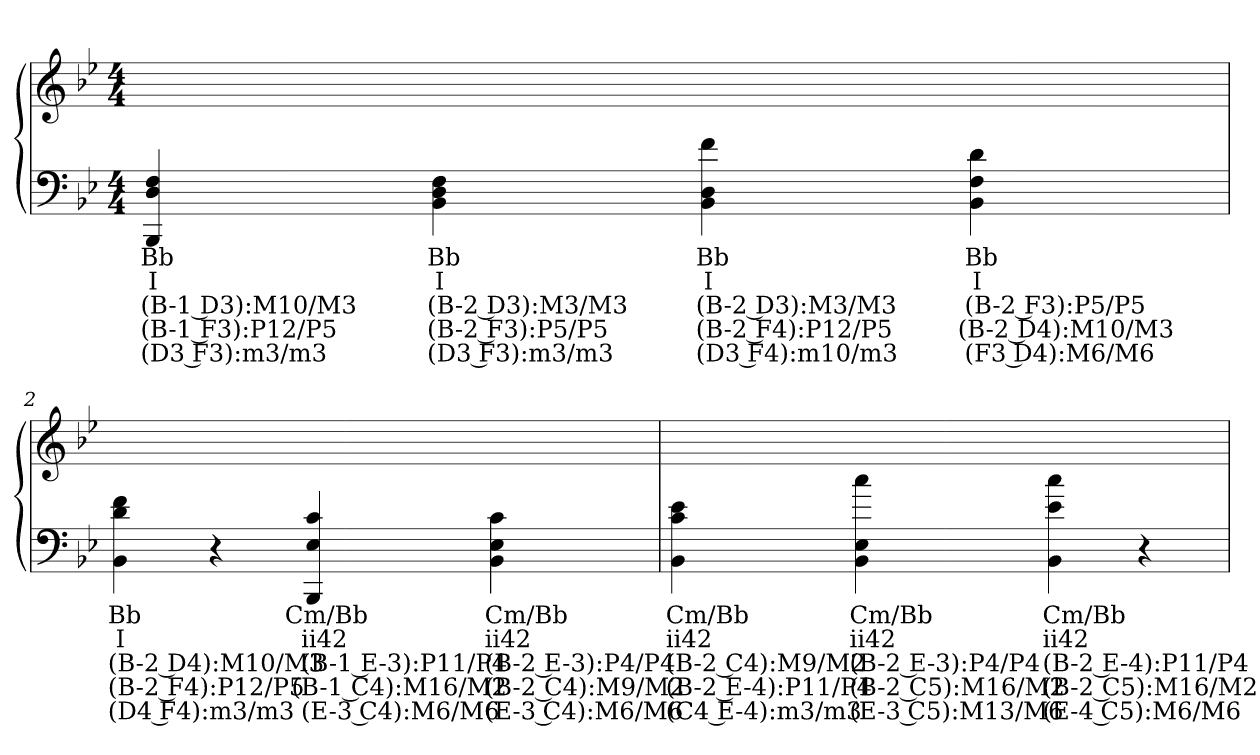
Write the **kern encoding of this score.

**kern	**text	**text	**text	**text	**text	**kern
*part2	*part2	*part2	*part2	*part2	*part2	*part1
*staff2	*staff2	*staff2	*staff2	*staff2	*staff2	*staff1
*clefF4	*	*	*	*	*	*clefG2
*k[b-e-]	*	*	*	*	*	*k[b-e-]
*B-:	*	*	*	*	*	*B-:
*M4/4	*	*	*	*	*	*M4/4
*MM60	*	*	*	*	*	*MM60
=1	=1	=1	=1	=1	=1	=1
4BBB- 4D 4F	Bb	I	(B-1 D3):M10/M3	(B-1 F3):P12/P5	(D3 F3):m3/m3	1ryy
4BB- 4D 4F	Bb	I	(B-2 D3):M3/M3	(B-2 F3):P5/P5	(D3 F3):m3/m3	.
4BB- 4D 4f	Bb	I	(B-2 D3):M3/M3	(B-2 F4):P12/P5	(D3 F4):m10/m3	.
4BB- 4F 4d	Bb	I	(B-2 F3):P5/P5	(B-2 D4):M10/M3	(F3 D4):M6/M6	.
=2	=2	=2	=2	=2	=2	=2
4BB- 4d 4f	Bb	I	(B-2 D4):M10/M3	(B-2 F4):P12/P5	(D4 F4):m3/m3	1ryy
4r	.	.	.	.	.	.
4BBB- 4E- 4c	Cm/Bb	ii42	(B-1 E-3):P11/P4	(B-1 C4):M16/M2	(E-3 C4):M6/M6	.
4BB- 4E- 4c	Cm/Bb	ii42	(B-2 E-3):P4/P4	(B-2 C4):M9/M2	(E-3 C4):M6/M6	.
=3	=3	=3	=3	=3	=3	=3
4BB- 4c 4e-	Cm/Bb	ii42	(B-2 C4):M9/M2	(B-2 E-4):P11/P4	(C4 E-4):m3/m3	1ryy
4BB- 4E- 4cc	Cm/Bb	ii42	(B-2 E-3):P4/P4	(B-2 C5):M16/M2	(E-3 C5):M13/M6	.
4BB- 4e- 4cc	Cm/Bb	ii42	(B-2 E-4):P11/P4	(B-2 C5):M16/M2	(E-4 C5):M6/M6	.
4r	.	.	.	.	.	.
=	=	=	=	=	=	=
*-	*-	*-	*-	*-	*-	*-
